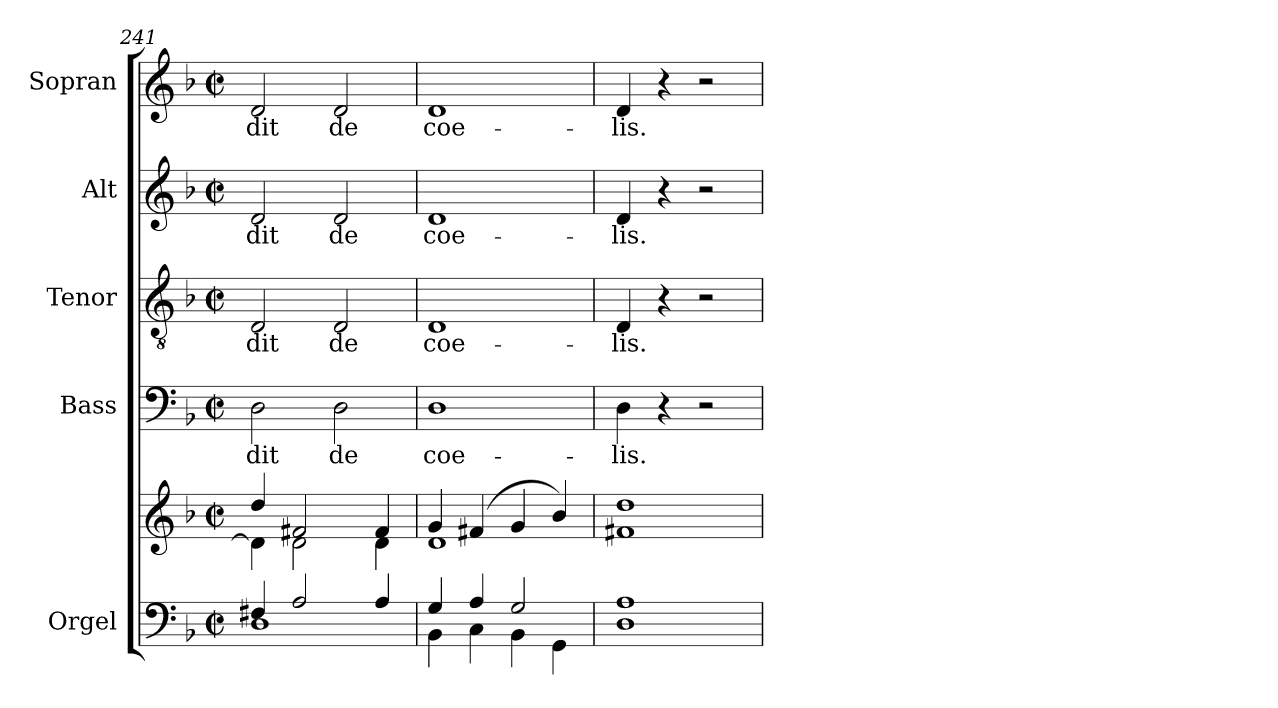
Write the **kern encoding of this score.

**kern	**kern	**kern	**text	**kern	**text	**kern	**text	**kern	**text
*part5	*part5	*part4	*part4	*part3	*part3	*part2	*part2	*part1	*part1
*staff6	*staff5	*staff4	*staff4	*staff3	*staff3	*staff2	*staff2	*staff1	*staff1
*I"Orgel	*	*I"Bass	*	*I"Tenor	*	*I"Alt	*	*I"Sopran	*
*I'Org.	*	*I'B.	*	*I'T.	*	*I'A.	*	*I'S.	*
*clefF4	*clefG2	*clefF4	*	*clefGv2	*	*clefG2	*	*clefG2	*
*k[b-]	*k[b-]	*k[b-]	*	*k[b-]	*	*k[b-]	*	*k[b-]	*
*F:	*F:	*F:	*	*F:	*	*F:	*	*F:	*
*M2/2	*M2/2	*M2/2	*	*M2/2	*	*M2/2	*	*M2/2	*
*met(c|)	*met(c|)	*met(c|)	*	*met(c|)	*	*met(c|)	*	*met(c|)	*
=241	=241	=241	=241	=241	=241	=241	=241	=241	=241
*^	*^	*	*	*	*	*	*	*	*
!	!	!	!	!	!LO:LY:b	!	!LO:LY:b	!	!LO:LY:b	!	!LO:LY:b
4F#X/	1D	4dd/	4d\]	2D\	-dit	2D/	-dit	2d/	-dit	2d/	-dit
2A/	.	2f#X/	2d\	.	.	.	.	.	.	.	.
!	!	!	!	!	!LO:LY:b	!	!LO:LY:b	!	!LO:LY:b	!	!LO:LY:b
.	.	.	.	2D\	de	2D/	de	2d/	de	2d/	de
4A/	.	4f#/	4d\	.	.	.	.	.	.	.	.
=242	=242	=242	=242	=242	=242	=242	=242	=242	=242	=242	=242
!	!	!	!	!	!LO:LY:b	!	!LO:LY:b	!	!LO:LY:b	!	!LO:LY:b
4G/	4BB-\	4g/	1d	1D	coe-	1D	coe-	1d	coe-	1d	coe-
4A/	4C\	(<4f#X/	.	.	.	.	.	.	.	.	.
2G/	4BB-\	4g/	.	.	.	.	.	.	.	.	.
.	4GG\	4b-/)	.	.	.	.	.	.	.	.	.
=243	=243	=243	=243	=243	=243	=243	=243	=243	=243	=243	=243
!	!	!	!	!	!LO:LY:b	!	!LO:LY:b	!	!LO:LY:b	!	!LO:LY:b
1A	1D	1dd	1f#X	4D\	-lis.	4D/	-lis.	4d/	-lis.	4d/	-lis.
.	.	.	.	4r	.	4r	.	4r	.	4r	.
.	.	.	.	2r	.	2r	.	2r	.	2r	.
*v	*v	*	*	*	*	*	*	*	*	*	*
*	*v	*v	*	*	*	*	*	*	*	*
=	=	=	=	=	=	=	=	=	=
*-	*-	*-	*-	*-	*-	*-	*-	*-	*-
